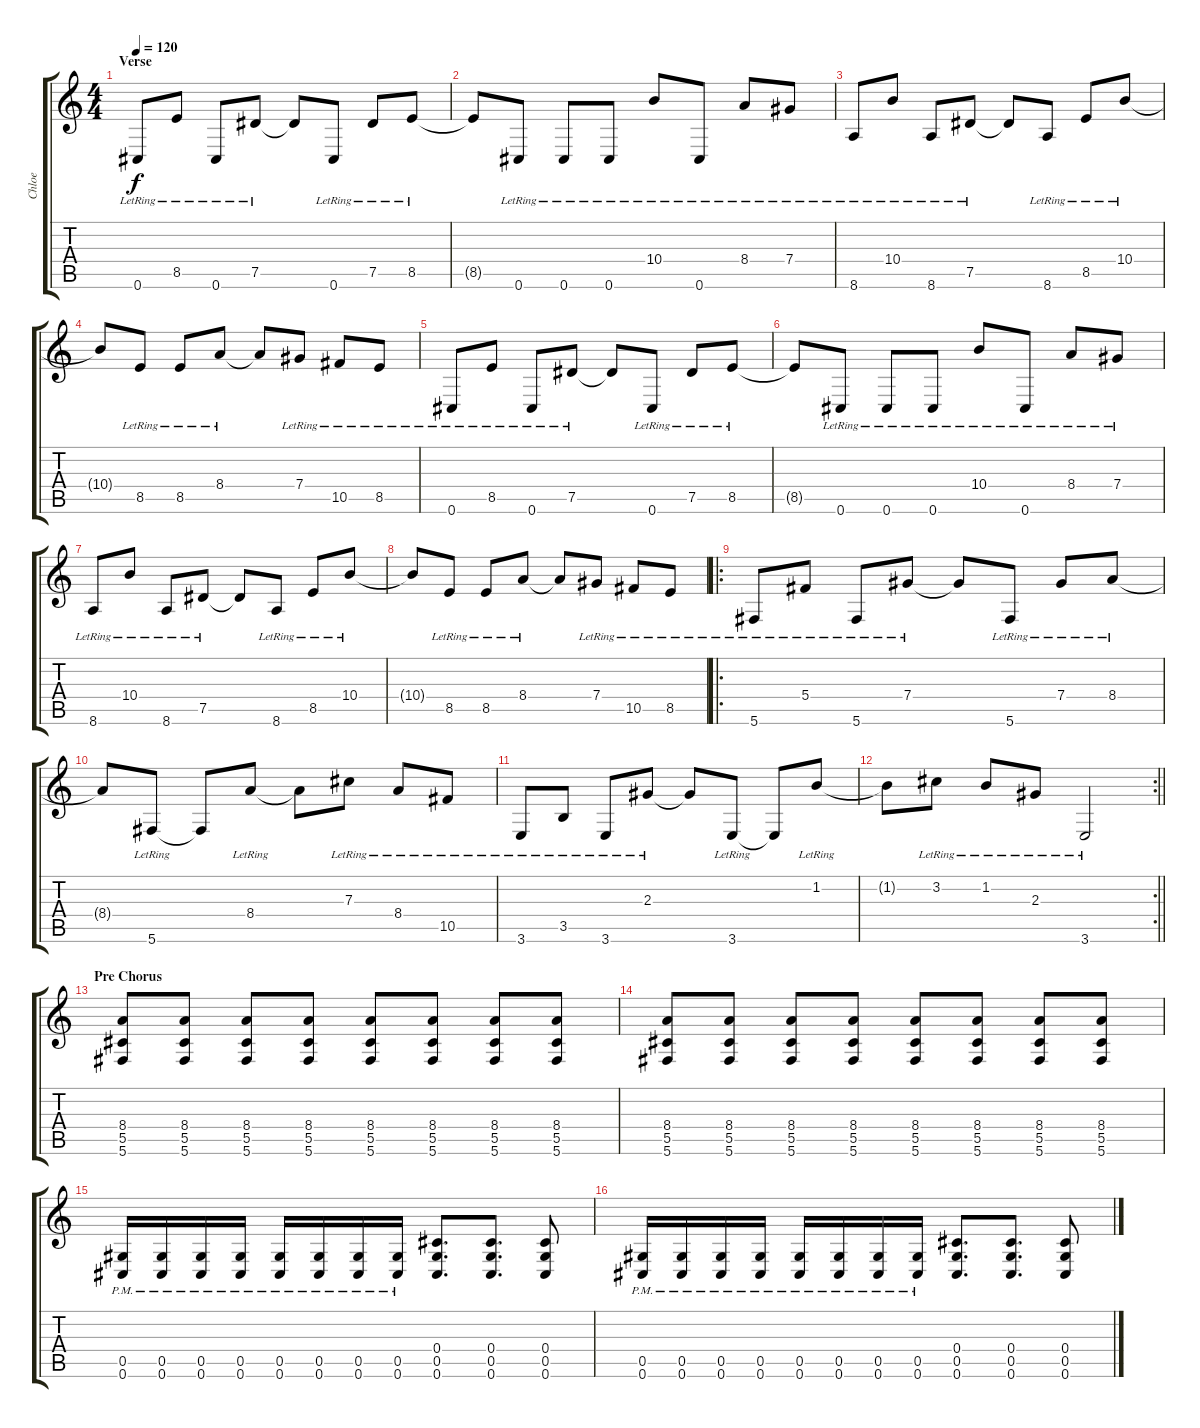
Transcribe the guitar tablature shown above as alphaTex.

\track ("Chloe" "Chloe") {instrument distortionguitar}
\staff {score tabs}
\tuning (Eb4 Bb3 Gb3 Db3 Ab2 Db2) {hide}
\ts (4 4)
\section ("" "Verse")
\tempo 120
\clef g2
\ks c
0.6{lr}.8{dy f instrument acousticguitarsteel} 8.5{lr}.8 0.6{lr}.8 7.5{lr}.8 7.5{t}.8 0.6{lr}.8 7.5{lr}.8 8.5{lr}.8 |
8.5{t}.8 0.6{lr}.8 0.6{lr}.8 0.6{lr}.8 10.4{lr}.8 0.6{lr}.8 8.4{lr}.8 7.4{lr}.8 |
8.6{lr}.8 10.4{lr}.8 8.6{lr}.8 7.5{lr}.8 7.5{t}.8 8.6{lr}.8 8.5{lr}.8 10.4{lr}.8 |
10.4{t}.8 8.5{lr}.8 8.5{lr}.8 8.4{lr}.8 8.4{t}.8 7.4{lr}.8 10.5{lr}.8 8.5{lr}.8 |
0.6{lr}.8 8.5{lr}.8 0.6{lr}.8 7.5{lr}.8 7.5{t}.8 0.6{lr}.8 7.5{lr}.8 8.5{lr}.8 |
8.5{t}.8 0.6{lr}.8 0.6{lr}.8 0.6{lr}.8 10.4{lr}.8 0.6{lr}.8 8.4{lr}.8 7.4{lr}.8 |
8.6{lr}.8 10.4{lr}.8 8.6{lr}.8 7.5{lr}.8 7.5{t}.8 8.6{lr}.8 8.5{lr}.8 10.4{lr}.8 |
10.4{t}.8 8.5{lr}.8 8.5{lr}.8 8.4{lr}.8 8.4{t}.8 7.4{lr}.8 10.5{lr}.8 8.5{lr}.8 |
\ro
5.6{lr}.8 5.4{lr}.8 5.6{lr}.8 7.4{lr}.8 7.4{t}.8 5.6{lr}.8 7.4{lr}.8 8.4{lr}.8 |
8.4{t}.8 5.6{lr}.8 5.6{t}.8 8.4{lr}.8 8.4{t}.8 7.3{lr}.8 8.4{lr}.8 10.5{lr}.8 |
3.6{lr}.8 3.5{lr}.8 3.6{lr}.8 2.3{lr}.8 2.3{t}.8 3.6{lr}.8 3.6{t}.8 1.2{lr}.8 |
\rc 2
\barLineRight lightlight
1.2{t}.8 3.2{lr}.8 1.2{lr}.8 2.3{lr}.8 3.6{lr}.2 |
\section ("" "Pre Chorus")
(8.4 5.5 5.6).8{instrument distortionguitar} (8.4 5.5 5.6).8 (8.4 5.5 5.6).8 (8.4 5.5 5.6).8 (8.4 5.5 5.6).8 (8.4 5.5 5.6).8 (8.4 5.5 5.6).8 (8.4 5.5 5.6).8 |
(8.4 5.5 5.6).8 (8.4 5.5 5.6).8 (8.4 5.5 5.6).8 (8.4 5.5 5.6).8 (8.4 5.5 5.6).8 (8.4 5.5 5.6).8 (8.4 5.5 5.6).8 (8.4 5.5 5.6).8 |
(0.5{pm} 0.6{pm}).16 (0.5{pm} 0.6{pm}).16 (0.5{pm} 0.6{pm}).16 (0.5{pm} 0.6{pm}).16 (0.5{pm} 0.6{pm}).16 (0.5{pm} 0.6{pm}).16 (0.5{pm} 0.6{pm}).16 (0.5{pm} 0.6{pm}).16 (0.4 0.5 0.6).8{d} (0.4 0.5 0.6).8{d} (0.4 0.5 0.6).8 |
(0.5{pm} 0.6{pm}).16 (0.5{pm} 0.6{pm}).16 (0.5{pm} 0.6{pm}).16 (0.5{pm} 0.6{pm}).16 (0.5{pm} 0.6{pm}).16 (0.5{pm} 0.6{pm}).16 (0.5{pm} 0.6{pm}).16 (0.5{pm} 0.6{pm}).16 (0.4 0.5 0.6).8{d} (0.4 0.5 0.6).8{d} (0.4 0.5 0.6).8
